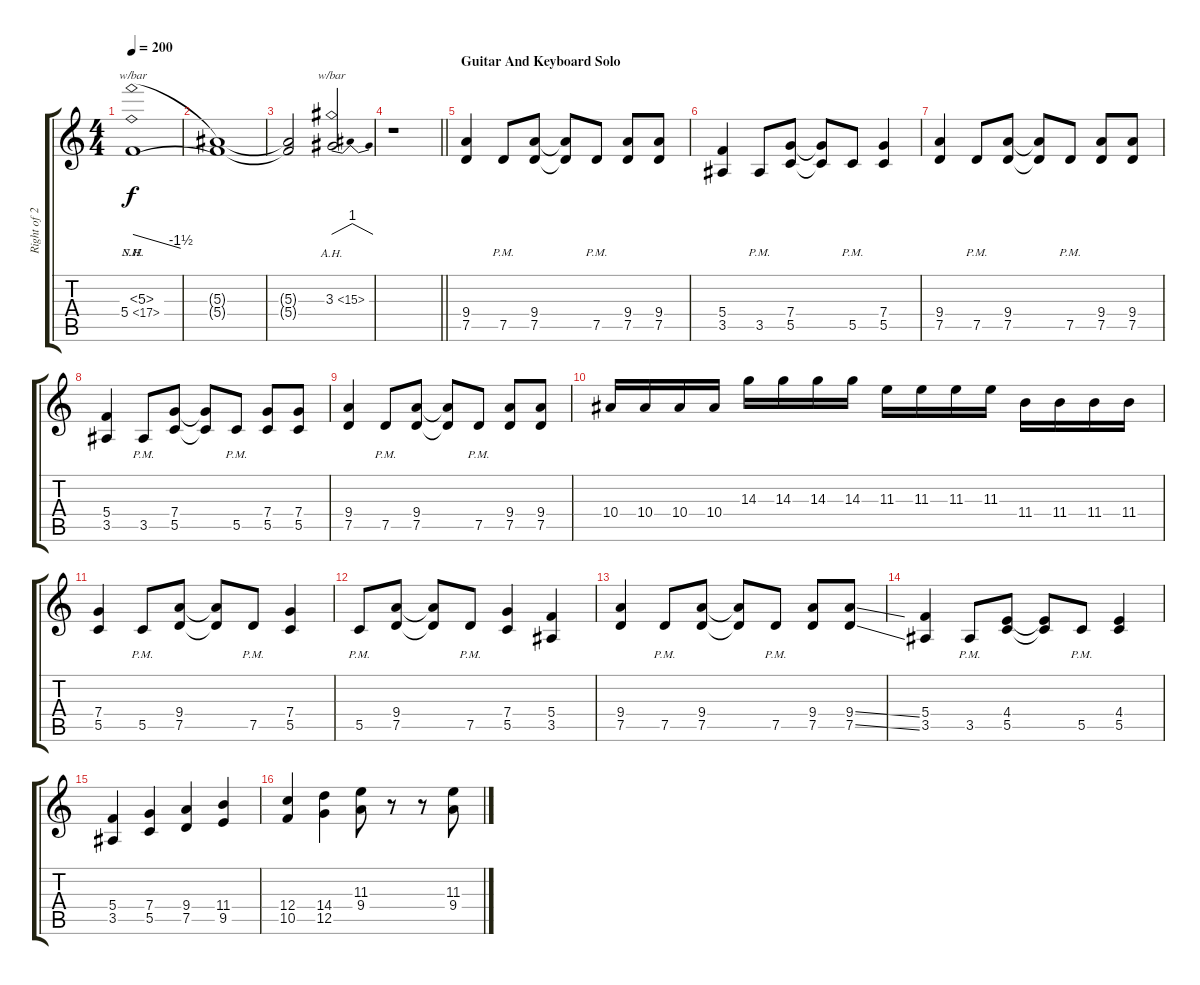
\track ("Right of 2A" "Right of 2") {instrument overdrivenguitar}
\staff {score tabs}
\tuning (D4 A3 F3 C3 G2 D2) {hide}
\ts (4 4)
\tempo 200
\clef g2
\ks c
(5.3{nh} 5.4{sh 12}).1{tbe (dive default 0 0 60 -6) dy f} |
(5.3{t} 5.4{t}).1 |
(5.3{t} 5.4{t}).2 3.3{ah 12}.2{tbe (dip default 0 0 45 4 60 0)} |
\barLineRight lightlight
r.1 |
\section ("" "Guitar And Keyboard Solo")
(9.4 7.5).4 7.5{pm}.8 (9.4 7.5).8 (9.4{t} 7.5{t}).8 7.5{pm}.8 (9.4 7.5).8 (9.4 7.5).8 |
(5.4 3.5).4 3.5{pm}.8 (7.4 5.5).8 (7.4{t} 5.5{t}).8 5.5{pm}.8 (7.4 5.5).4 |
(9.4 7.5).4 7.5{pm}.8 (9.4 7.5).8 (9.4{t} 7.5{t}).8 7.5{pm}.8 (9.4 7.5).8 (9.4 7.5).8 |
(5.4 3.5).4 3.5{pm}.8 (7.4 5.5).8 (7.4{t} 5.5{t}).8 5.5{pm}.8 (7.4 5.5).8 (7.4 5.5).8 |
(9.4 7.5).4 7.5{pm}.8 (9.4 7.5).8 (9.4{t} 7.5{t}).8 7.5{pm}.8 (9.4 7.5).8 (9.4 7.5).8 |
10.4.16 10.4.16 10.4.16 10.4.16 14.3.16 14.3.16 14.3.16 14.3.16 11.3.16 11.3.16 11.3.16 11.3.16 11.4.16 11.4.16 11.4.16 11.4.16 |
(7.4 5.5).4 5.5{pm}.8 (9.4 7.5).8 (9.4{t} 7.5{t}).8 7.5{pm}.8 (7.4 5.5).4 |
5.5{pm}.8 (9.4 7.5).8 (9.4{t} 7.5{t}).8 7.5{pm}.8 (7.4 5.5).4 (5.4 3.5).4 |
(9.4 7.5).4 7.5{pm}.8 (9.4 7.5).8 (9.4{t} 7.5{t}).8 7.5{pm}.8 (9.4 7.5).8 (9.4{ss} 7.5{ss}).8 |
(5.4 3.5).4 3.5{pm}.8 (4.4 5.5).8 (4.4{t} 5.5{t}).8 5.5{pm}.8 (4.4 5.5).4 |
(5.4 3.5).4 (7.4 5.5).4 (9.4 7.5).4 (11.4 9.5).4 |
(12.4 10.5).4 (14.4 12.5).4 (11.3 9.4).8 r.8 r.8 (11.3 9.4).8
